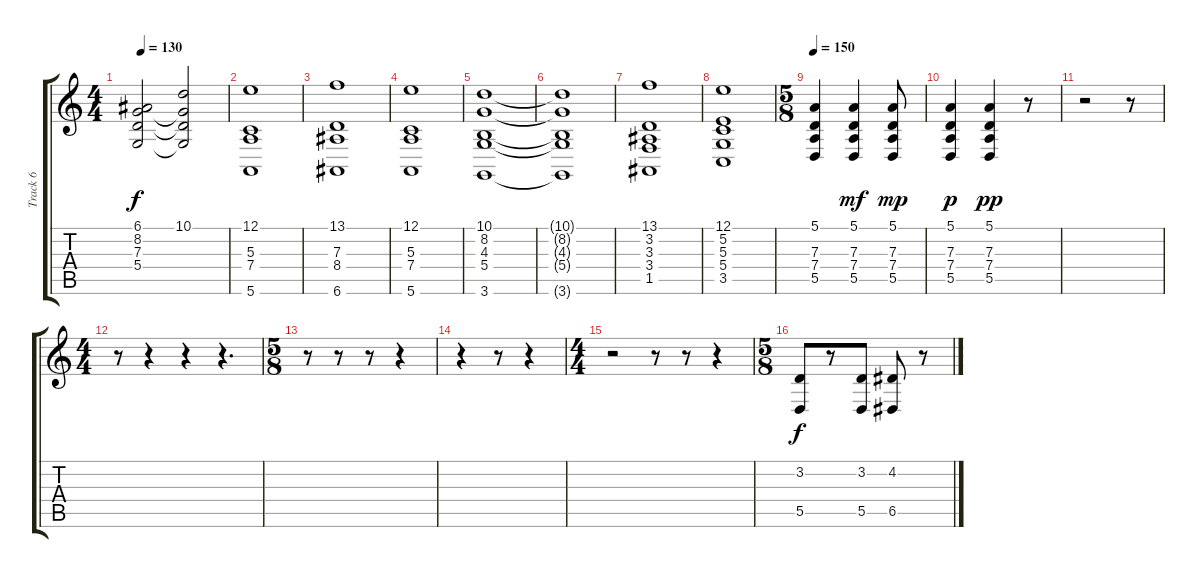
\track ("Track 6" "Track 6") {instrument stringensemble1}
\staff {score tabs}
\tuning (E4 B3 G3 D3 A2 E2) {hide}
\ts (4 4)
\tempo 130
\clef g2
\ks c
(6.1 8.2 7.3 5.4).2{dy f} (10.1 8.2{t} 7.3{t} 5.4{t}).2 |
(12.1 5.3 7.4 5.6).1 |
(13.1 7.3 8.4 6.6).1 |
(12.1 5.3 7.4 5.6).1 |
(10.1 8.2 4.3 5.4 3.6).1 |
(10.1{t} 8.2{t} 4.3{t} 5.4{t} 3.6{t}).1 |
(13.1 3.2 3.3 3.4 1.5).1 |
(12.1 5.2 5.3 5.4 3.5).1 |
\ts (5 8)
\tempo 150
(5.1 7.3 7.4 5.5).4 (5.1 7.3 7.4 5.5).4{dy mf} (5.1 7.3 7.4 5.5).8{dy mp} |
(5.1 7.3 7.4 5.5).4{dy p} (5.1 7.3 7.4 5.5).4{dy pp} r.8 |
r.2 r.8 |
\ts (4 4)
r.8 r.4 r.4 r.4{d} |
\ts (5 8)
r.8 r.8 r.8 r.4 |
r.4 r.8 r.4 |
\ts (4 4)
r.2 r.8 r.8 r.4 |
\ts (5 8)
(3.2 5.5).8{dy f} r.8 (3.2 5.5).8 (4.2 6.5).8 r.8
